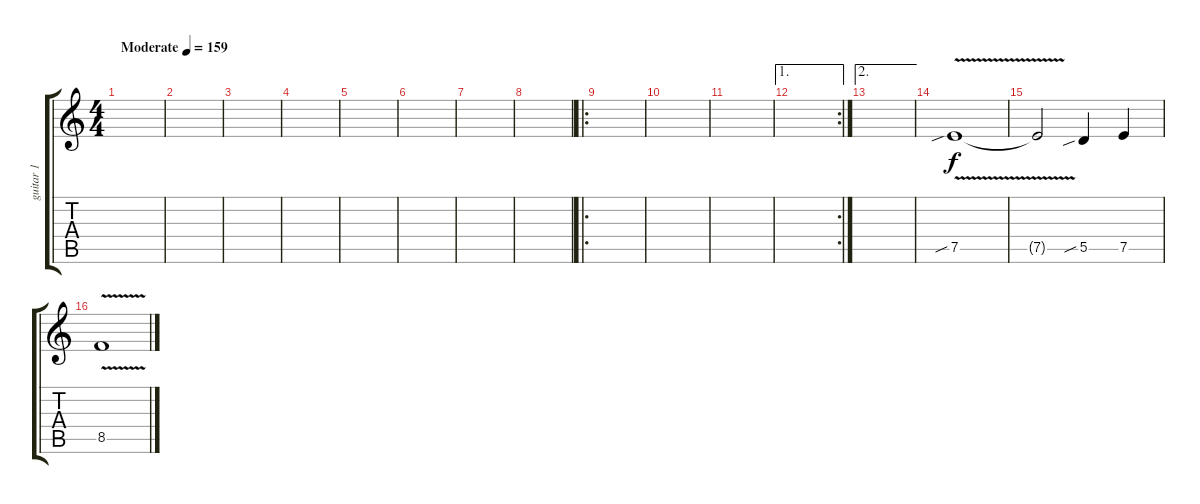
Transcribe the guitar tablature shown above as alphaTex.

\track ("guitar 1" "guitar 1") {instrument distortionguitar}
\staff {score tabs}
\tuning (E4 B3 G3 D3 A2 E2) {hide}
\ts (4 4)
\tempo (159 "Moderate")
\clef g2
\ks c
|
|
|
|
|
|
|
|
\ro
|
|
|
\ae 1
\rc 2
|
\ae 2
|
7.5{v sib}.1 |
7.5{t}.2 5.5{sib}.4 7.5.4 |
8.5{v}.1
